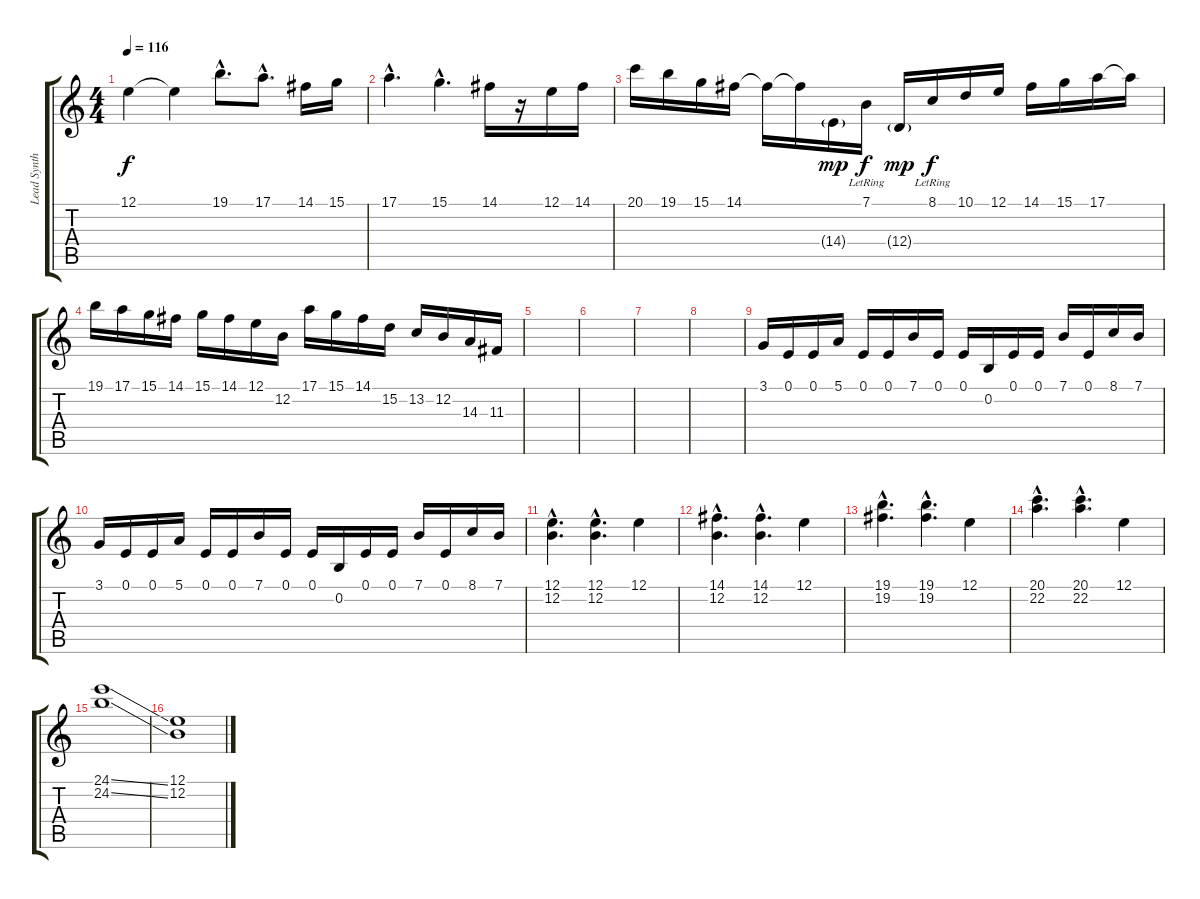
\track ("Lead Synth1" "Lead Synth") {instrument tremolostrings}
\staff {score tabs}
\tuning (E4 B3 G3 D3 A2 E2) {hide}
\ts (4 4)
\tempo 116
\clef g2
\ks c
12.1.4{dy f} 12.1{t}.4 19.1{hac}.8{d} 17.1{hac}.8{d} 14.1.16 15.1.16 |
17.1{hac}.4{d} 15.1{hac}.4{d} 14.1.16 r.16 12.1.16 14.1.16 |
20.1.16 19.1.16 15.1.16 14.1.16 14.1{t}.16 14.1{t}.16 14.4{g}.16{dy mp} 7.1{lr}.16{dy f} 12.4{g}.16{dy mp} 8.1{lr}.16{dy f} 10.1.16 12.1.16 14.1.16 15.1.16 17.1.16 17.1{t}.16 |
19.1.16 17.1.16 15.1.16 14.1.16 15.1.16 14.1.16 12.1.16 12.2.16 17.1.16 15.1.16 14.1.16 15.2.16 13.2.16 12.2.16 14.3.16 11.3.16 |
|
|
|
|
3.1.16 0.1.16 0.1.16 5.1.16 0.1.16 0.1.16 7.1.16 0.1.16 0.1.16 0.2.16 0.1.16 0.1.16 7.1.16 0.1.16 8.1.16 7.1.16 |
3.1.16 0.1.16 0.1.16 5.1.16 0.1.16 0.1.16 7.1.16 0.1.16 0.1.16 0.2.16 0.1.16 0.1.16 7.1.16 0.1.16 8.1.16 7.1.16 |
(12.1{hac} 12.2{hac}).4{d} (12.1{hac} 12.2{hac}).4{d} 12.1.4 |
(14.1{hac} 12.2{hac}).4{d} (14.1{hac} 12.2{hac}).4{d} 12.1.4 |
(19.1{hac} 19.2{hac}).4{d} (19.1{hac} 19.2{hac}).4{d} 12.1.4 |
(20.1{hac} 22.2{hac}).4{d} (20.1{hac} 22.2{hac}).4{d} 12.1.4 |
(24.1{ss} 24.2{ss}).1 |
(12.1 12.2).1
